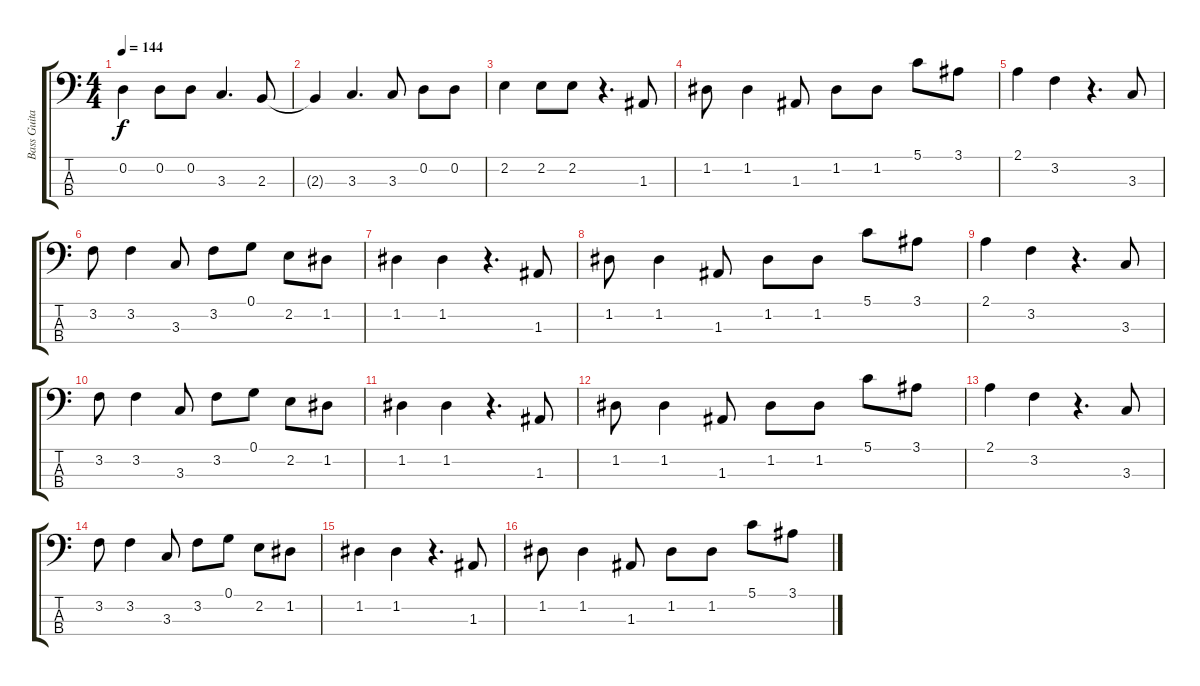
\track ("Bass Guitar         " "Bass Guita") {instrument electricbassfinger}
\staff {score tabs}
\tuning (G2 D2 A1 E1) {hide}
\ts (4 4)
\tempo 144
\clef f4
\ks c
0.2.4{dy f} 0.2.8 0.2.8 3.3.4{d} 2.3.8 |
2.3{t}.4 3.3.4{d} 3.3.8 0.2.8 0.2.8 |
2.2.4 2.2.8 2.2.8 r.4{d} 1.3.8 |
1.2.8 1.2.4 1.3.8 1.2.8 1.2.8 5.1.8 3.1.8 |
2.1.4 3.2.4 r.4{d} 3.3.8 |
3.2.8 3.2.4 3.3.8 3.2.8 0.1.8 2.2.8 1.2.8 |
1.2.4 1.2.4 r.4{d} 1.3.8 |
1.2.8 1.2.4 1.3.8 1.2.8 1.2.8 5.1.8 3.1.8 |
2.1.4 3.2.4 r.4{d} 3.3.8 |
3.2.8 3.2.4 3.3.8 3.2.8 0.1.8 2.2.8 1.2.8 |
1.2.4 1.2.4 r.4{d} 1.3.8 |
1.2.8 1.2.4 1.3.8 1.2.8 1.2.8 5.1.8 3.1.8 |
2.1.4 3.2.4 r.4{d} 3.3.8 |
3.2.8 3.2.4 3.3.8 3.2.8 0.1.8 2.2.8 1.2.8 |
1.2.4 1.2.4 r.4{d} 1.3.8 |
1.2.8 1.2.4 1.3.8 1.2.8 1.2.8 5.1.8 3.1.8
